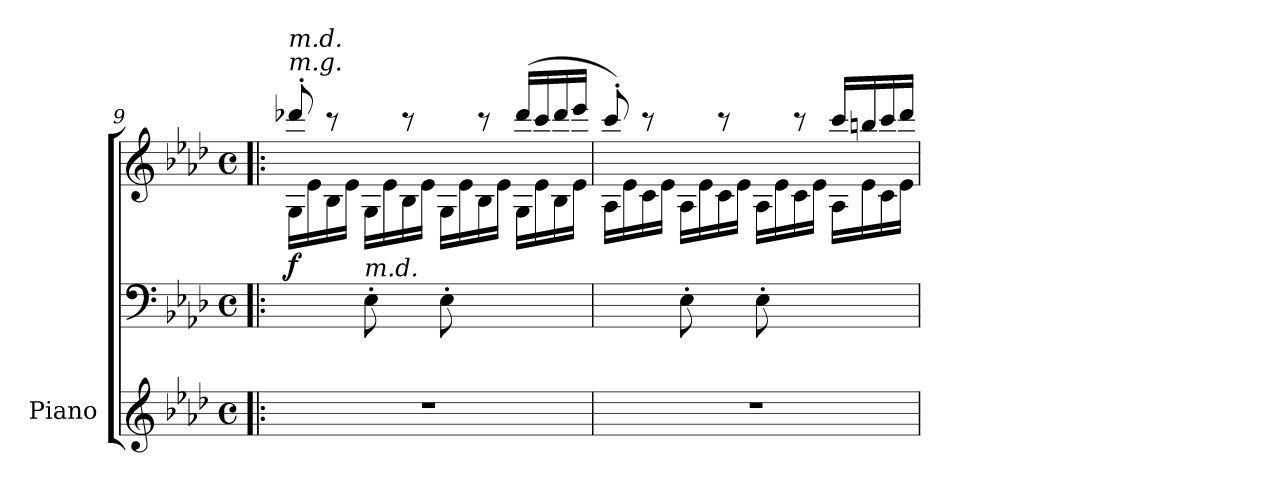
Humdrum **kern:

**kern	**kern	**kern	**dynam
*part1	*part1	*part1	*part1
*staff3	*staff2	*staff1	*staff1/2/3
*I"Piano	*	*	*
*I'Pno	*	*	*
!!LO:LB:g=z
*clefG2	*clefF4	*clefG2	*
*k[b-e-a-d-]	*k[b-e-a-d-]	*k[b-e-a-d-]	*
*M4/4	*M4/4	*M4/4	*
*met(c)	*met(c)	*met(c)	*
=9!|:	=9!|:	=9!|:	=9!|:
*	*	*^	*
!	!	!LO:TX:i:t=m.g.	!	!
!	!	!LO:TX:i:t=m.d.	!	!
!	!	!	!	!LO:DY:b
1r	4ryy	8ddd-X'>/	16G\LL	f
.	.	.	16e-\	.
.	.	8rccc	16B-\	.
.	.	.	16e-\JJ	.
!	!LO:TX:i:t=m.d.	!	!	!
.	8E-<'>\	8ryy	16G\LL	.
.	.	.	16e-\	.
.	8ryy	8r	16B-\	.
.	.	.	16e-\JJ	.
.	8E-<'>\	8ryy	16G\LL	.
.	.	.	16e-\	.
.	4.ryy	8r	16B-\	.
.	.	.	16e-\JJ	.
.	.	(>16ddd-/LL	16G\LL	.
.	.	16ccc/	16e-\	.
.	.	16ddd-/	16B-\	.
.	.	16eee-/JJ	16e-\JJ	.
=10	=10	=10	=10	=10
1r	4ryy	8ccc'>/)	16A-\LL	.
.	.	.	16e-\	.
.	.	8r	16c\	.
.	.	.	16e-\JJ	.
.	8E-'>\	8ryy	16A-\LL	.
.	.	.	16e-\	.
.	8ryy	8r	16c\	.
.	.	.	16e-\JJ	.
.	8E-'>\	8ryy	16A-\LL	.
.	.	.	16e-\	.
.	4.ryy	8r	16c\	.
.	.	.	16e-\JJ	.
.	.	16ccc/LL	16A-\LL	.
.	.	16bbn/	16e-\	.
.	.	16ccc/	16c\	.
.	.	16ddd-/JJ	16e-\JJ	.
*	*	*v	*v	*
=	=	=	=
*-	*-	*-	*-
